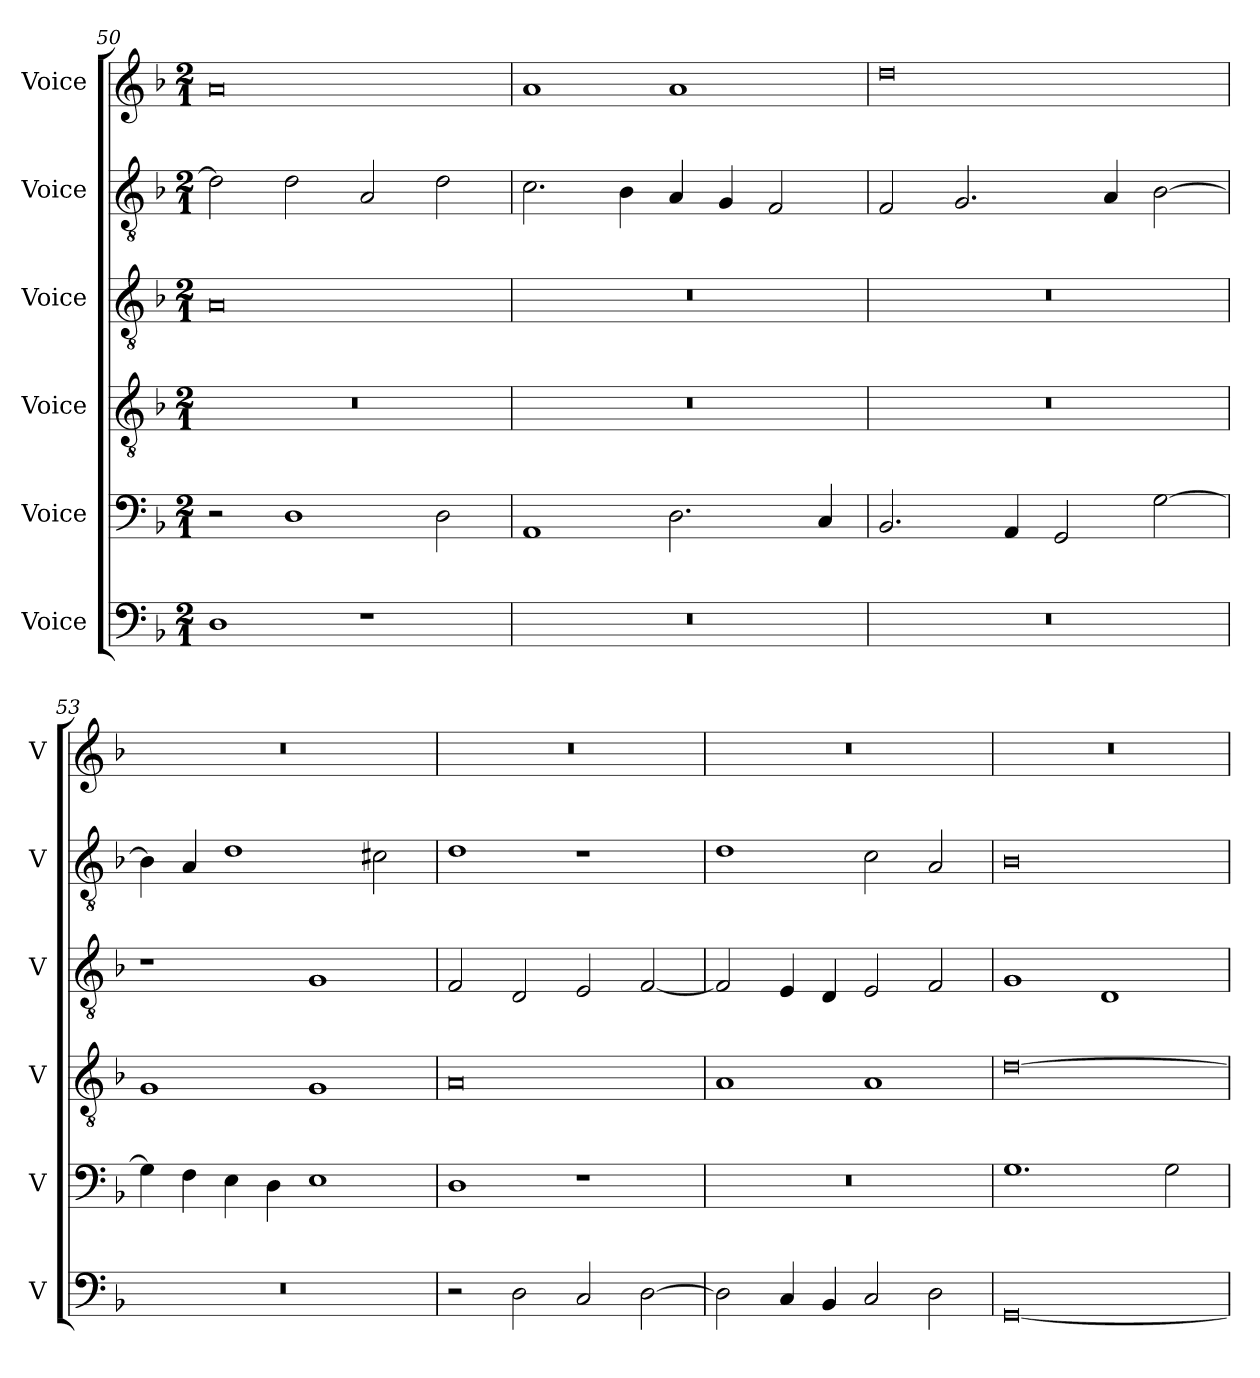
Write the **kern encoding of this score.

**kern	**kern	**kern	**kern	**kern	**kern
*part6	*part5	*part4	*part3	*part2	*part1
*staff6	*staff5	*staff4	*staff3	*staff2	*staff1
*I"Voice	*I"Voice	*I"Voice	*I"Voice	*I"Voice	*I"Voice
*I'V	*I'V	*I'V	*I'V	*I'V	*I'V
*clefF4	*clefF4	*clefGv2	*clefGv2	*clefGv2	*clefG2
*k[b-]	*k[b-]	*k[b-]	*k[b-]	*k[b-]	*k[b-]
*M2/1	*M2/1	*M2/1	*M2/1	*M2/1	*M2/1
=50	=50	=50	=50	=50	=50
1D	2r	0r	0A	2d\]	0a
.	1D	.	.	2d\	.
1r	.	.	.	2A/	.
.	2D\	.	.	2d\	.
=51	=51	=51	=51	=51	=51
0r	1AA	0r	0r	2.c\	1a
.	.	.	.	4B-\	.
.	2.D\	.	.	4A/	1a
.	.	.	.	4G/	.
.	.	.	.	2F/	.
.	4C/	.	.	.	.
!!LO:PB:g=z
=52	=52	=52	=52	=52	=52
0r	2.BB-/	0r	0r	2F/	0dd
.	.	.	.	2.G/	.
.	4AA/	.	.	.	.
.	2GG/	.	.	.	.
.	.	.	.	4A/	.
.	[2G\	.	.	[2B-\	.
=53	=53	=53	=53	=53	=53
0r	4G\]	1G	1r	4B-\]	0r
.	4F\	.	.	4A/	.
.	4E\	.	.	1d	.
.	4D\	.	.	.	.
.	1E	1G	1G	.	.
.	.	.	.	2c#X\	.
=54	=54	=54	=54	=54	=54
2r	1D	0A	2F/	1d	0r
2D\	.	.	2D/	.	.
2C/	1r	.	2E/	1r	.
[2D\	.	.	[2F/	.	.
!!LO:LB:g=z
=55	=55	=55	=55	=55	=55
2D\]	0r	1A	2F/]	1d	0r
4C/	.	.	4E/	.	.
4BB-/	.	.	4D/	.	.
2C/	.	1A	2E/	2c\	.
2D\	.	.	2F/	2A/	.
=56	=56	=56	=56	=56	=56
[0GG	1.G	[0d	1G	0B-	0r
.	.	.	1D	.	.
.	2G\	.	.	.	.
=	=	=	=	=	=
*-	*-	*-	*-	*-	*-
